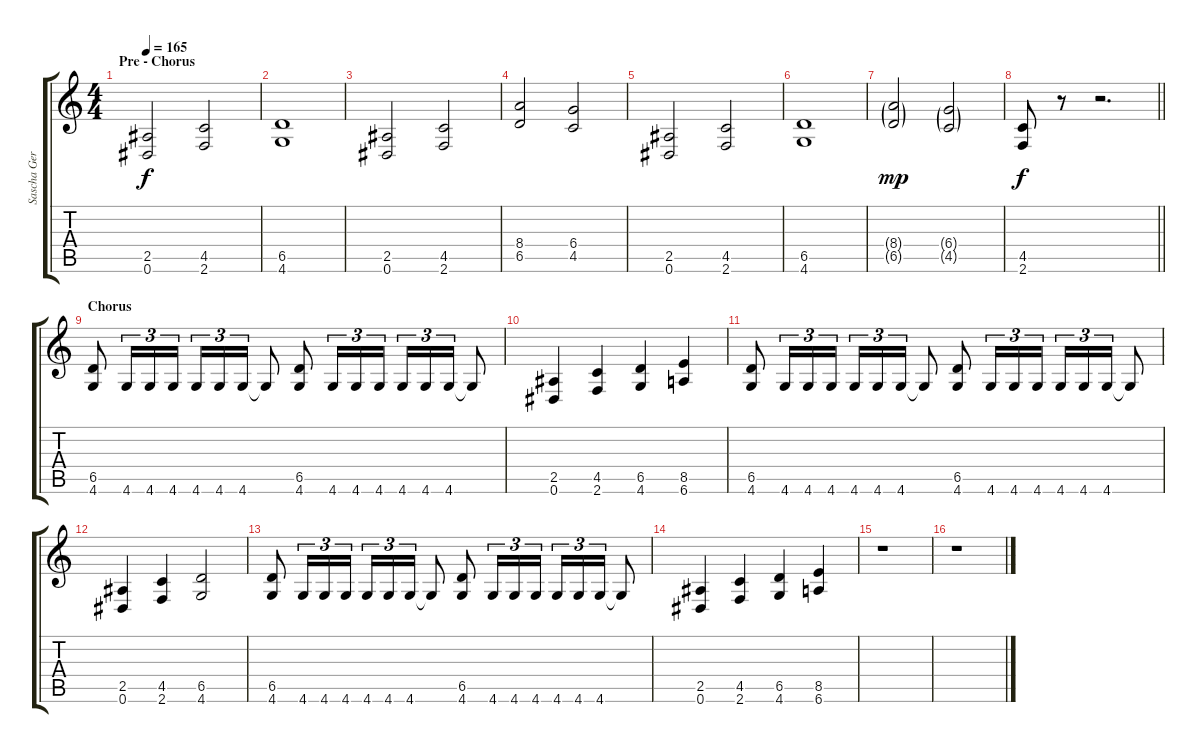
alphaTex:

\track ("Sascha Gerstner" "Sascha Ger") {instrument distortionguitar}
\staff {score tabs}
\tuning (Eb4 Bb3 Gb3 Db3 Ab2 Eb2) {hide}
\ts (4 4)
\section ("" "Pre - Chorus")
\tempo 165
\clef g2
\ks c
(2.5 0.6).2{dy f} (4.5 2.6).2 |
(6.5 4.6).1 |
(2.5 0.6).2 (4.5 2.6).2 |
(8.4 6.5).2 (6.4 4.5).2 |
(2.5 0.6).2 (4.5 2.6).2 |
(6.5 4.6).1 |
(8.4{g} 6.5{g}).2{dy mp} (6.4{g} 4.5{g}).2 |
\barLineRight lightlight
(4.5 2.6).8{dy f} r.8 r.2{d} |
\section ("" "Chorus")
(6.5 4.6).8 4.6.16{tu (3 2)} 4.6.16{tu (3 2)} 4.6.16{tu (3 2)} 4.6.16{tu (3 2)} 4.6.16{tu (3 2)} 4.6.16{tu (3 2)} 4.6{t}.8 (6.5 4.6).8 4.6.16{tu (3 2)} 4.6.16{tu (3 2)} 4.6.16{tu (3 2)} 4.6.16{tu (3 2)} 4.6.16{tu (3 2)} 4.6.16{tu (3 2)} 4.6{t}.8 |
(2.5 0.6).4 (4.5 2.6).4 (6.5 4.6).4 (8.5 6.6).4 |
(6.5 4.6).8 4.6.16{tu (3 2)} 4.6.16{tu (3 2)} 4.6.16{tu (3 2)} 4.6.16{tu (3 2)} 4.6.16{tu (3 2)} 4.6.16{tu (3 2)} 4.6{t}.8 (6.5 4.6).8 4.6.16{tu (3 2)} 4.6.16{tu (3 2)} 4.6.16{tu (3 2)} 4.6.16{tu (3 2)} 4.6.16{tu (3 2)} 4.6.16{tu (3 2)} 4.6{t}.8 |
(2.5 0.6).4 (4.5 2.6).4 (6.5 4.6).2 |
(6.5 4.6).8 4.6.16{tu (3 2)} 4.6.16{tu (3 2)} 4.6.16{tu (3 2)} 4.6.16{tu (3 2)} 4.6.16{tu (3 2)} 4.6.16{tu (3 2)} 4.6{t}.8 (6.5 4.6).8 4.6.16{tu (3 2)} 4.6.16{tu (3 2)} 4.6.16{tu (3 2)} 4.6.16{tu (3 2)} 4.6.16{tu (3 2)} 4.6.16{tu (3 2)} 4.6{t}.8 |
(2.5 0.6).4 (4.5 2.6).4 (6.5 4.6).4 (8.5 6.6).4 |
r.1 |
r.1
